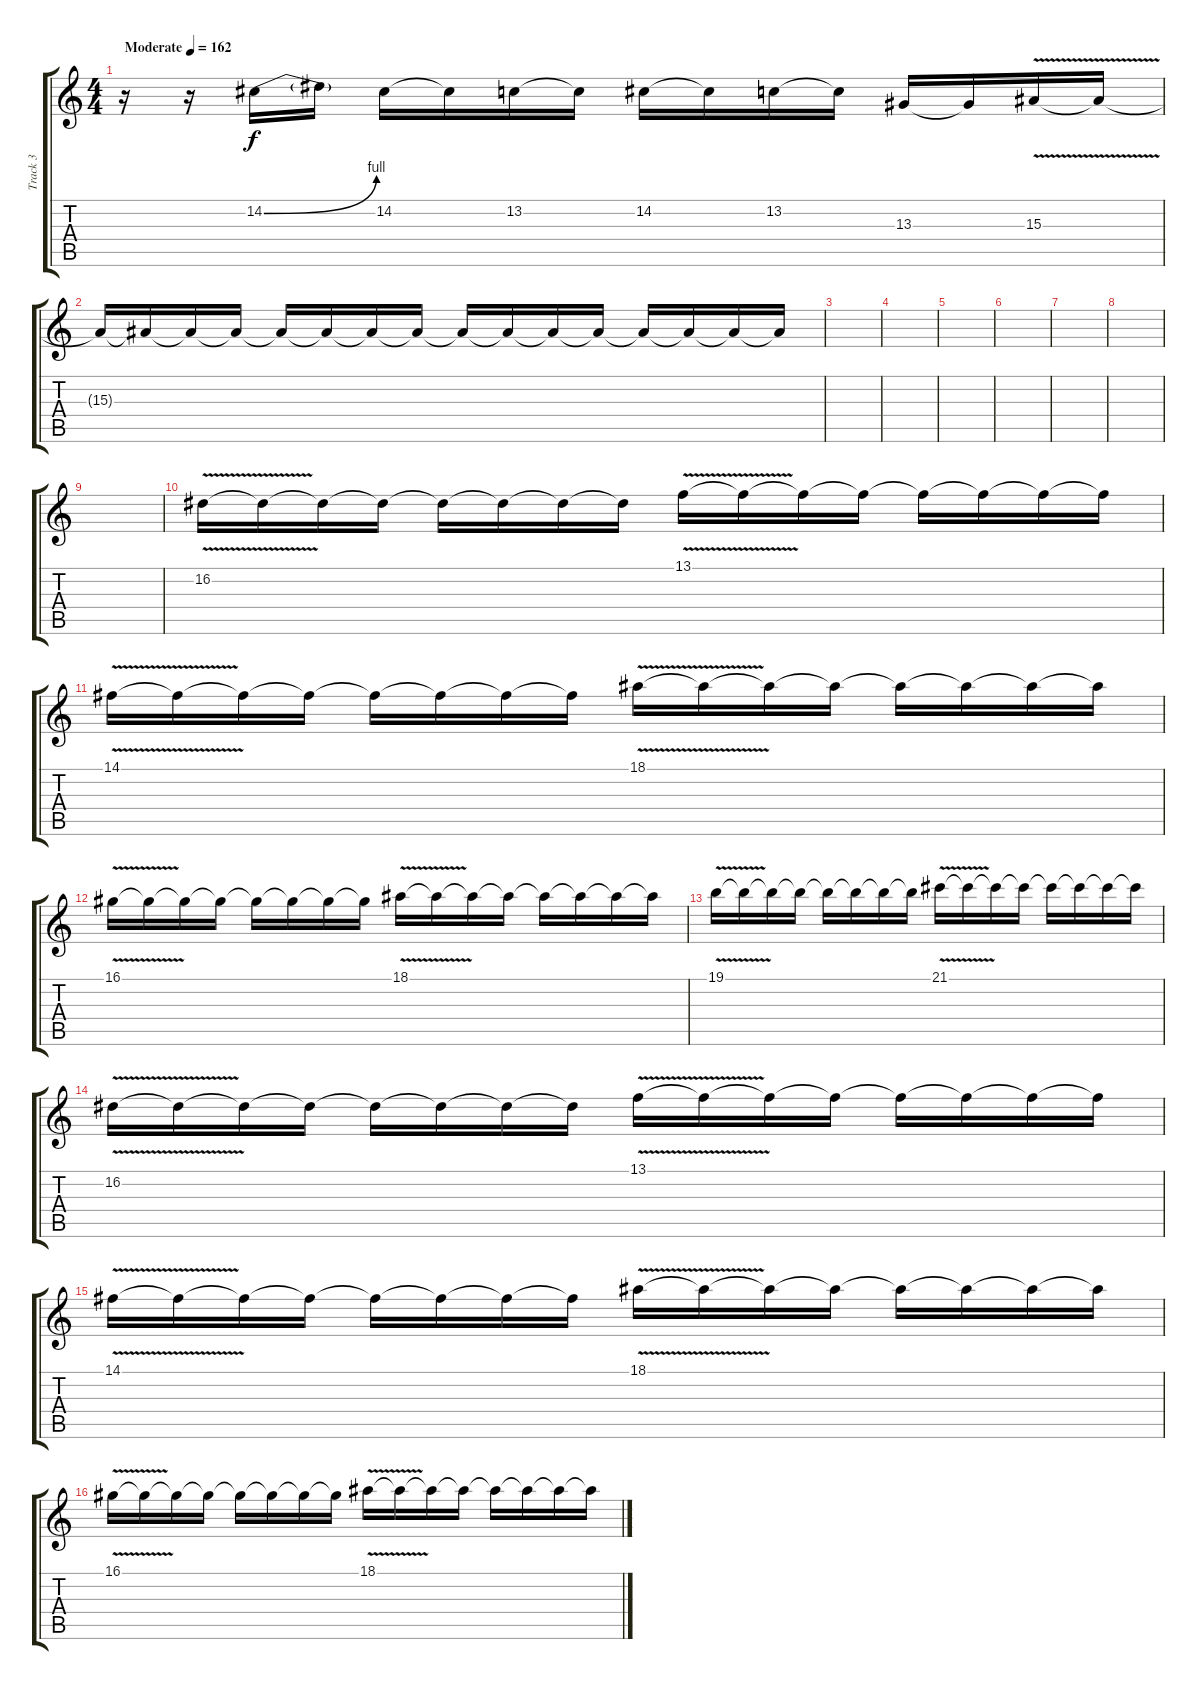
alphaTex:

\track ("Track 3" "Track 3") {instrument lead5charang}
\staff {score tabs}
\tuning (E4 B3 G3 D3 A2 E2) {hide}
\ts (4 4)
\tempo (162 "Moderate")
\clef g2
\ks c
r.16{dy f instrument lead5charang} r.16 14.2{be (bend 0 0 60 4)}.16 14.2{t}.16 14.2.16 14.2{t}.16 13.2.16 13.2{t}.16 14.2.16 14.2{t}.16 13.2.16 13.2{t}.16 13.3.16 13.3{t}.16 15.3{v}.16 15.3{t}.16 |
15.3{t}.16 15.3{t}.16 15.3{t}.16 15.3{t}.16 15.3{t}.16 15.3{t}.16 15.3{t}.16 15.3{t}.16 15.3{t}.16 15.3{t}.16 15.3{t}.16 15.3{t}.16 15.3{t}.16 15.3{t}.16 15.3{t}.16 15.3{t}.16 |
|
|
|
|
|
|
|
16.2{v}.16 16.2{t}.16 16.2{t}.16 16.2{t}.16 16.2{t}.16 16.2{t}.16 16.2{t}.16 16.2{t}.16 13.1{v}.16 13.1{t}.16 13.1{t}.16 13.1{t}.16 13.1{t}.16 13.1{t}.16 13.1{t}.16 13.1{t}.16 |
14.1{v}.16 14.1{t}.16 14.1{t}.16 14.1{t}.16 14.1{t}.16 14.1{t}.16 14.1{t}.16 14.1{t}.16 18.1{v}.16 18.1{t}.16 18.1{t}.16 18.1{t}.16 18.1{t}.16 18.1{t}.16 18.1{t}.16 18.1{t}.16 |
16.1{v}.16 16.1{t}.16 16.1{t}.16 16.1{t}.16 16.1{t}.16 16.1{t}.16 16.1{t}.16 16.1{t}.16 18.1{v}.16 18.1{t}.16 18.1{t}.16 18.1{t}.16 18.1{t}.16 18.1{t}.16 18.1{t}.16 18.1{t}.16 |
19.1{v}.16 19.1{t}.16 19.1{t}.16 19.1{t}.16 19.1{t}.16 19.1{t}.16 19.1{t}.16 19.1{t}.16 21.1{v}.16 21.1{t}.16 21.1{t}.16 21.1{t}.16 21.1{t}.16 21.1{t}.16 21.1{t}.16 21.1{t}.16 |
16.2{v}.16 16.2{t}.16 16.2{t}.16 16.2{t}.16 16.2{t}.16 16.2{t}.16 16.2{t}.16 16.2{t}.16 13.1{v}.16 13.1{t}.16 13.1{t}.16 13.1{t}.16 13.1{t}.16 13.1{t}.16 13.1{t}.16 13.1{t}.16 |
14.1{v}.16 14.1{t}.16 14.1{t}.16 14.1{t}.16 14.1{t}.16 14.1{t}.16 14.1{t}.16 14.1{t}.16 18.1{v}.16 18.1{t}.16 18.1{t}.16 18.1{t}.16 18.1{t}.16 18.1{t}.16 18.1{t}.16 18.1{t}.16 |
16.1{v}.16 16.1{t}.16 16.1{t}.16 16.1{t}.16 16.1{t}.16 16.1{t}.16 16.1{t}.16 16.1{t}.16 18.1{v}.16 18.1{t}.16 18.1{t}.16 18.1{t}.16 18.1{t}.16 18.1{t}.16 18.1{t}.16 18.1{t}.16
